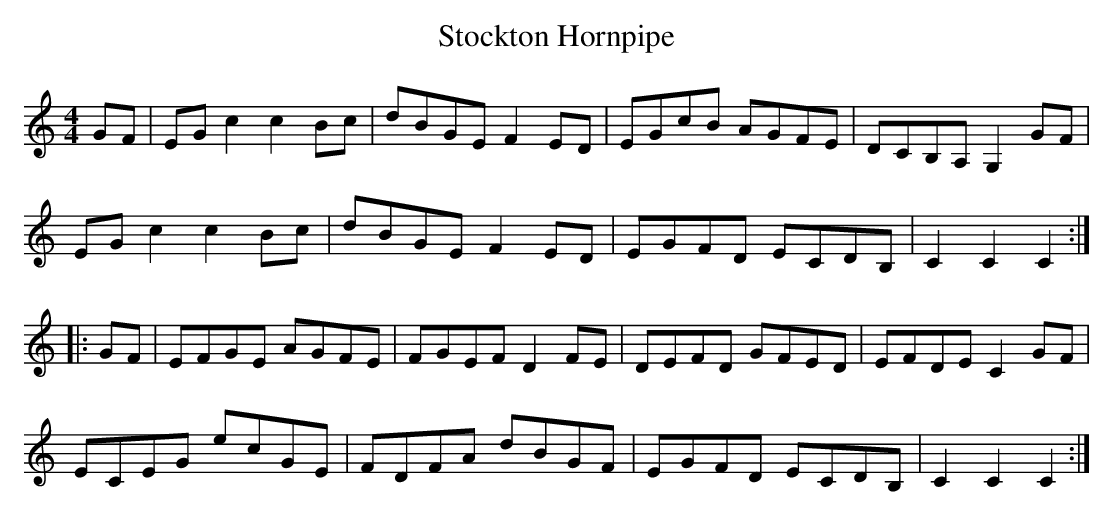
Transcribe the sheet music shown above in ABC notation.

X:1
T:Stockton Hornpipe
M:4/4
L:1/8
K:Cmaj
GF | EG c2c2 Bc | dBGE F2ED | EGcB AGFE| DCB,A, G,2 GF |
EG c2 c2 Bc | dBGE F2ED |EGFD ECDB, | C2C2C2 ::
GF | EFGE AGFE | FGEF D2 FE| DEFD GFED | EFDE C2 GF |
ECEG ecGE | FDFA dBGF | EGFD ECDB, | C2C2C2 :|
